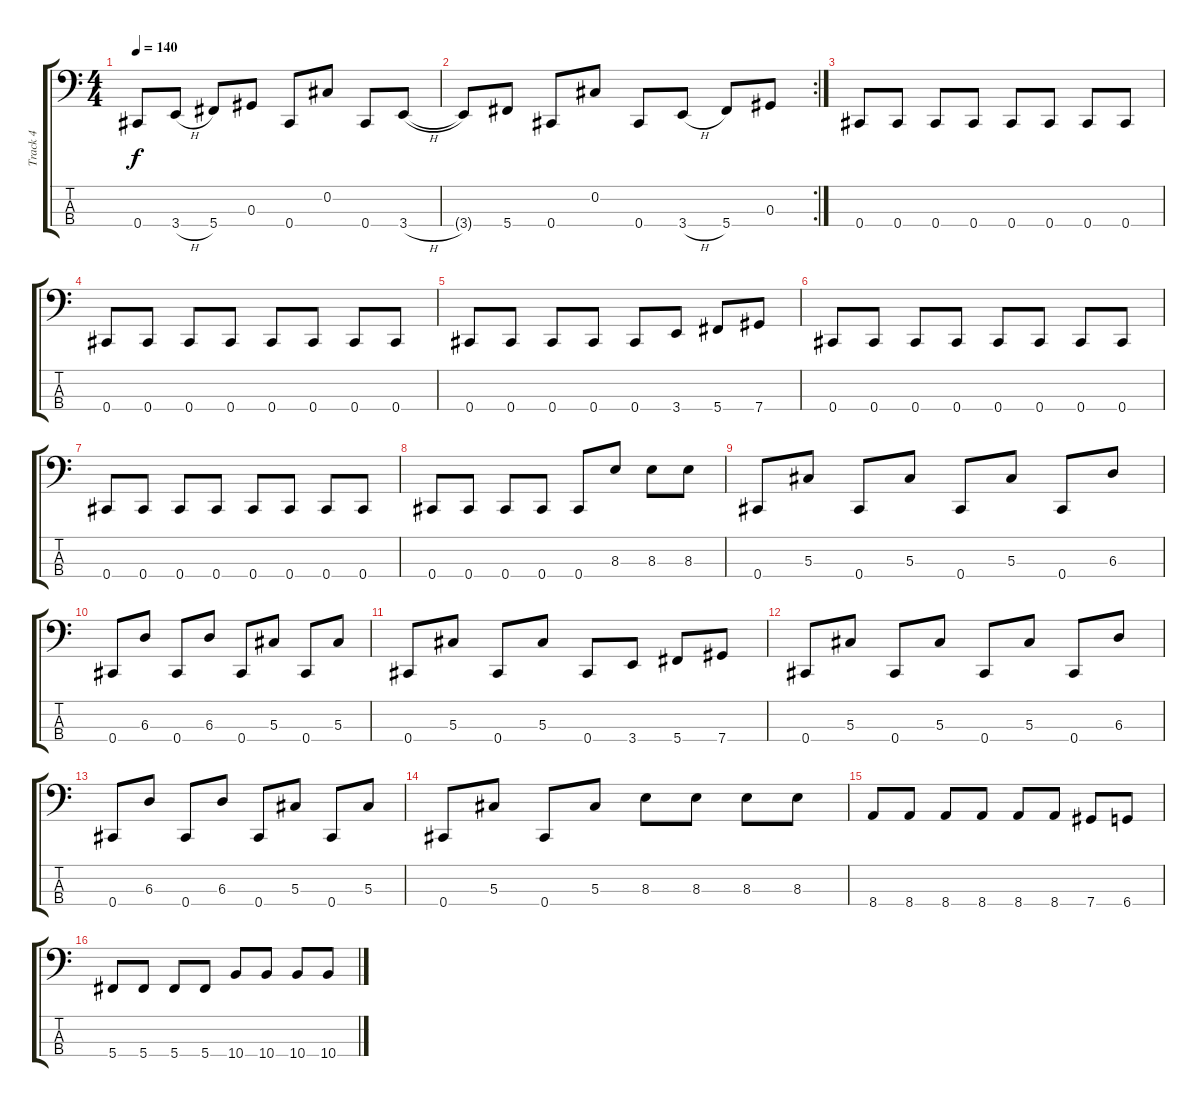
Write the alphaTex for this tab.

\track ("Track 4" "Track 4") {instrument electricbassfinger}
\staff {score tabs}
\tuning (Gb2 Db2 Ab1 Db1) {hide}
\ts (4 4)
\tempo 140
\clef f4
\ks c
0.4.8{dy f} 3.4{h}.8 5.4.8 0.3.8 0.4.8 0.2.8 0.4.8 3.4{h}.8 |
\rc 2
3.4{t}.8 5.4.8 0.4.8 0.2.8 0.4.8 3.4{h}.8 5.4.8 0.3.8 |
0.4.8 0.4.8 0.4.8 0.4.8 0.4.8 0.4.8 0.4.8 0.4.8 |
0.4.8 0.4.8 0.4.8 0.4.8 0.4.8 0.4.8 0.4.8 0.4.8 |
0.4.8 0.4.8 0.4.8 0.4.8 0.4.8 3.4.8 5.4.8 7.4.8 |
0.4.8 0.4.8 0.4.8 0.4.8 0.4.8 0.4.8 0.4.8 0.4.8 |
0.4.8 0.4.8 0.4.8 0.4.8 0.4.8 0.4.8 0.4.8 0.4.8 |
0.4.8 0.4.8 0.4.8 0.4.8 0.4.8 8.3.8 8.3.8 8.3.8 |
0.4.8 5.3.8 0.4.8 5.3.8 0.4.8 5.3.8 0.4.8 6.3.8 |
0.4.8 6.3.8 0.4.8 6.3.8 0.4.8 5.3.8 0.4.8 5.3.8 |
0.4.8 5.3.8 0.4.8 5.3.8 0.4.8 3.4.8 5.4.8 7.4.8 |
0.4.8 5.3.8 0.4.8 5.3.8 0.4.8 5.3.8 0.4.8 6.3.8 |
0.4.8 6.3.8 0.4.8 6.3.8 0.4.8 5.3.8 0.4.8 5.3.8 |
0.4.8 5.3.8 0.4.8 5.3.8 8.3.8 8.3.8 8.3.8 8.3.8 |
8.4.8 8.4.8 8.4.8 8.4.8 8.4.8 8.4.8 7.4.8 6.4.8 |
5.4.8 5.4.8 5.4.8 5.4.8 10.4.8 10.4.8 10.4.8 10.4.8
